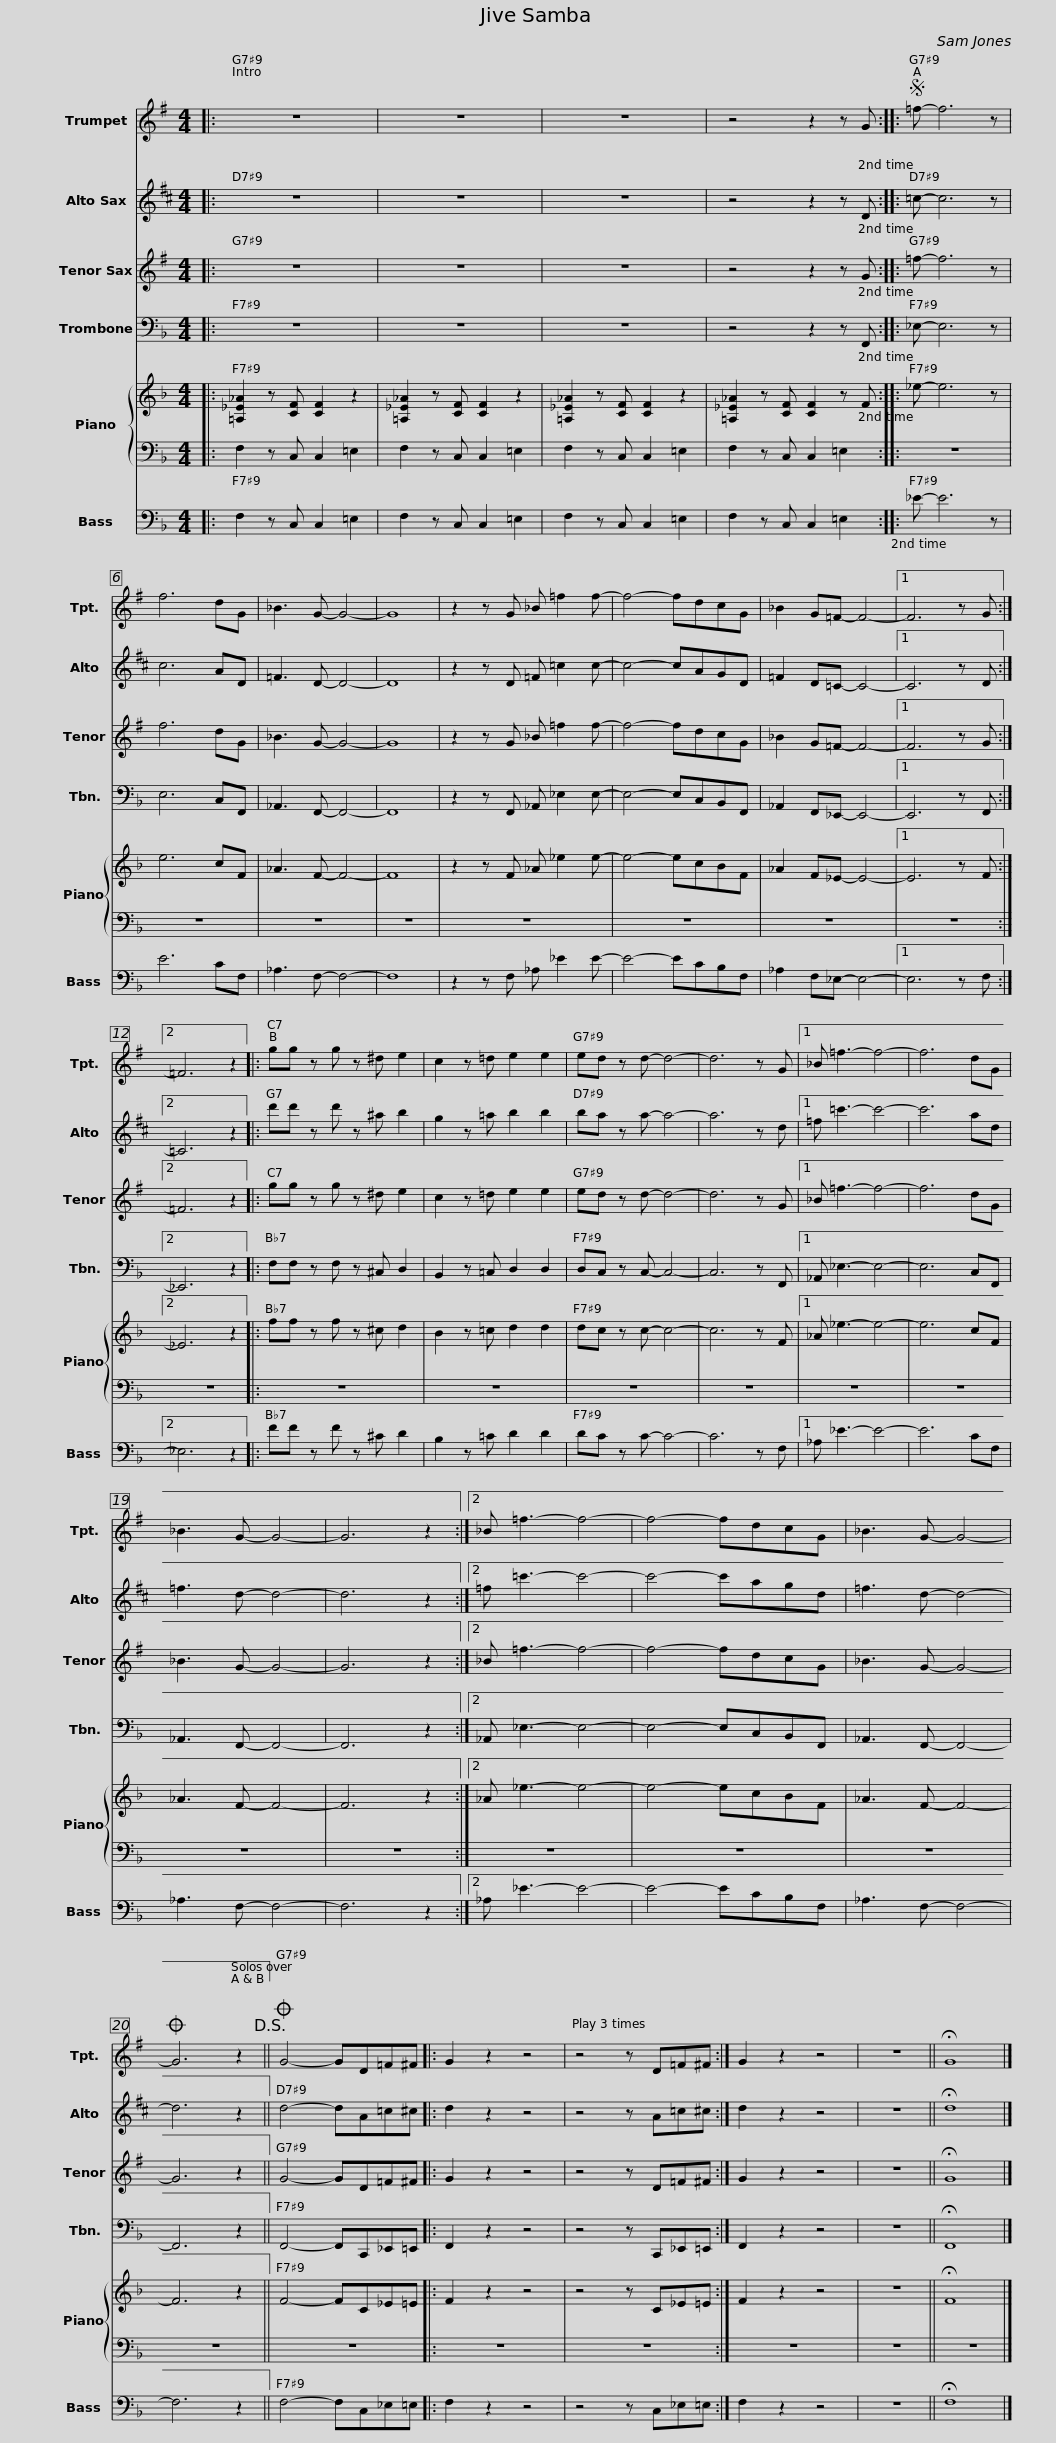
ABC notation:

X:1
%%score 1 2 3 4 { 5 | 6 } 7
L:1/8
M:4/4
I:linebreak $
K:F
V:1 treble transpose=-2
V:2 treble transpose=-9
V:3 treble transpose=-14
V:4 bass
V:5 treble
V:6 bass
V:7 bass transpose=-12
V:1
[K:G]|: z8 | z8 | z8 | z4 z2 z G ::$S =f- f6- z | %5
 f6 dG | _B3 G- G4- | G8 |$ z2 z G _B =f2 f- | f4- fdcG | %10
 _B2 G=F- F4- |1 F6 z G :|2 =F6 z2 |:$ gg z g z ^d e2 | c2 z =d e2 e2 | %15
 ed z d- d4- | d6 z G |1$ _B =f3- f4- | f6 dG | _B3 G- G4- | %20
 G6 z2 :|2 _B =f3- f4- | f4- fdcG | _B3 G- G4- |O G6 z2!D.S.! ||$ %25
O G4- GD=F^F |: G2 z2 z4 | z4 z D=F^F :| G2 z2 z4 | z8 || %30
 !fermata!G8 |] %31
V:2
[K:D]|: z8 | z8 | z8 | z4 z2 z D ::$ =c- c6- z | %5
 c6 AD | =F3 D- D4- | D8 |$ z2 z D =F =c2 c- | c4- cAGD | %10
 =F2 D=C- C4- |1 C6 z D :|2 =C6 z2 |:$ d'd' z d' z ^a b2 | g2 z =a b2 b2 | %15
 ba z a- a4- | a6 z d |1$ =f =c'3- c'4- | c'6 ad | =f3 d- d4- | %20
 d6 z2 :|2 =f =c'3- c'4- | c'4- c'agd | =f3 d- d4- | d6 z2 ||$ %25
 d4- dA=c^c |: d2 z2 z4 | z4 z A=c^c :| d2 z2 z4 | z8 || %30
 !fermata!d8 |] %31
V:3
[K:G]|: z8 | z8 | z8 | z4 z2 z G ::$ =f- f6- z | %5
 f6 dG | _B3 G- G4- | G8 |$ z2 z G _B =f2 f- | f4- fdcG | %10
 _B2 G=F- F4- |1 F6 z G :|2 =F6 z2 |:$ gg z g z ^d e2 | c2 z =d e2 e2 | %15
 ed z d- d4- | d6 z G |1$ _B =f3- f4- | f6 dG | _B3 G- G4- | %20
 G6 z2 :|2 _B =f3- f4- | f4- fdcG | _B3 G- G4- | G6 z2 ||$ %25
 G4- GD=F^F |: G2 z2 z4 | z4 z D=F^F :| G2 z2 z4 | z8 || %30
 !fermata!G8 |] %31
V:4
|: z8 | z8 | z8 | z4 z2 z F,, ::$ _E,- E,6- z | %5
 E,6 C,F,, | _A,,3 F,,- F,,4- | F,,8 |$ z2 z F,, _A,, _E,2 E,- | E,4- E,C,B,,F,, | %10
 _A,,2 F,,_E,,- E,,4- |1 E,,6 z F,, :|2 _E,,6 z2 |:$ F,F, z F, z ^C, D,2 | B,,2 z =C, D,2 D,2 | %15
 D,C, z C,- C,4- | C,6 z F,, |1$ _A,, _E,3- E,4- | E,6 C,F,, | _A,,3 F,,- F,,4- | %20
 F,,6 z2 :|2 _A,, _E,3- E,4- | E,4- E,C,B,,F,, | _A,,3 F,,- F,,4- | F,,6 z2 ||$ %25
 F,,4- F,,C,,_E,,=E,, |: F,,2 z2 z4 | z4 z C,,_E,,=E,, :| F,,2 z2 z4 | z8 || %30
 !fermata!F,,8 |] %31
V:5
|: [=A,_E_A]2 z [CF] [CF]2 z2 | [=A,_E_A]2 z [CF] [CF]2 z2 | [=A,_E_A]2 z [CF] [CF]2 z2 | [=A,_E_A]2 z [CF] [CF]2 z F ::$ _e- e6- z | %5
 e6 cF | _A3 F- F4- | F8 |$ z2 z F _A _e2 e- | e4- ecBF | %10
 _A2 F_E- E4- |1 E6 z F :|2 _E6 z2 |:$ ff z f z ^c d2 | B2 z =c d2 d2 | %15
 dc z c- c4- | c6 z F |1$ _A _e3- e4- | e6 cF | _A3 F- F4- | %20
 F6 z2 :|2 _A _e3- e4- | e4- ecBF | _A3 F- F4- | F6 z2 ||$ %25
 F4- FC_E=E |: F2 z2 z4 | z4 z C_E=E :| F2 z2 z4 | z8 || %30
 !fermata!F8 |] %31
V:6
|: F,2 z C, C,2 =E,2 | F,2 z C, C,2 =E,2 | F,2 z C, C,2 =E,2 | F,2 z C, C,2 =E,2 ::$ z8 | %5
 z8 | z8 | z8 |$ z8 | z8 | %10
 z8 |1 z8 :|2 z8 |:$ z8 | z8 | %15
 z8 | z8 |1$ z8 | z8 | z8 | %20
 z8 :|2 z8 | z8 | z8 | z8 ||$ %25
 z8 |: z8 | z8 :| z8 | z8 || %30
 z8 |] %31
V:7
|: F,2 z C, C,2 =E,2 | F,2 z C, C,2 =E,2 | F,2 z C, C,2 =E,2 | F,2 z C, C,2 =E,2 ::$ _E- E6- z | %5
 E6 CF, | _A,3 F,- F,4- | F,8 |$ z2 z F, _A, _E2 E- | E4- ECB,F, | %10
 _A,2 F,_E,- E,4- |1 E,6 z F, :|2 _E,6 z2 |:$ FF z F z ^C D2 | B,2 z =C D2 D2 | %15
 DC z C- C4- | C6 z F, |1$ _A, _E3- E4- | E6 CF, | _A,3 F,- F,4- | %20
 F,6 z2 :|2 _A, _E3- E4- | E4- ECB,F, | _A,3 F,- F,4- | F,6 z2 ||$ %25
 F,4- F,C,_E,=E, |: F,2 z2 z4 | z4 z C,_E,=E, :| F,2 z2 z4 | z8 || %30
 !fermata!F,8 |] %31
